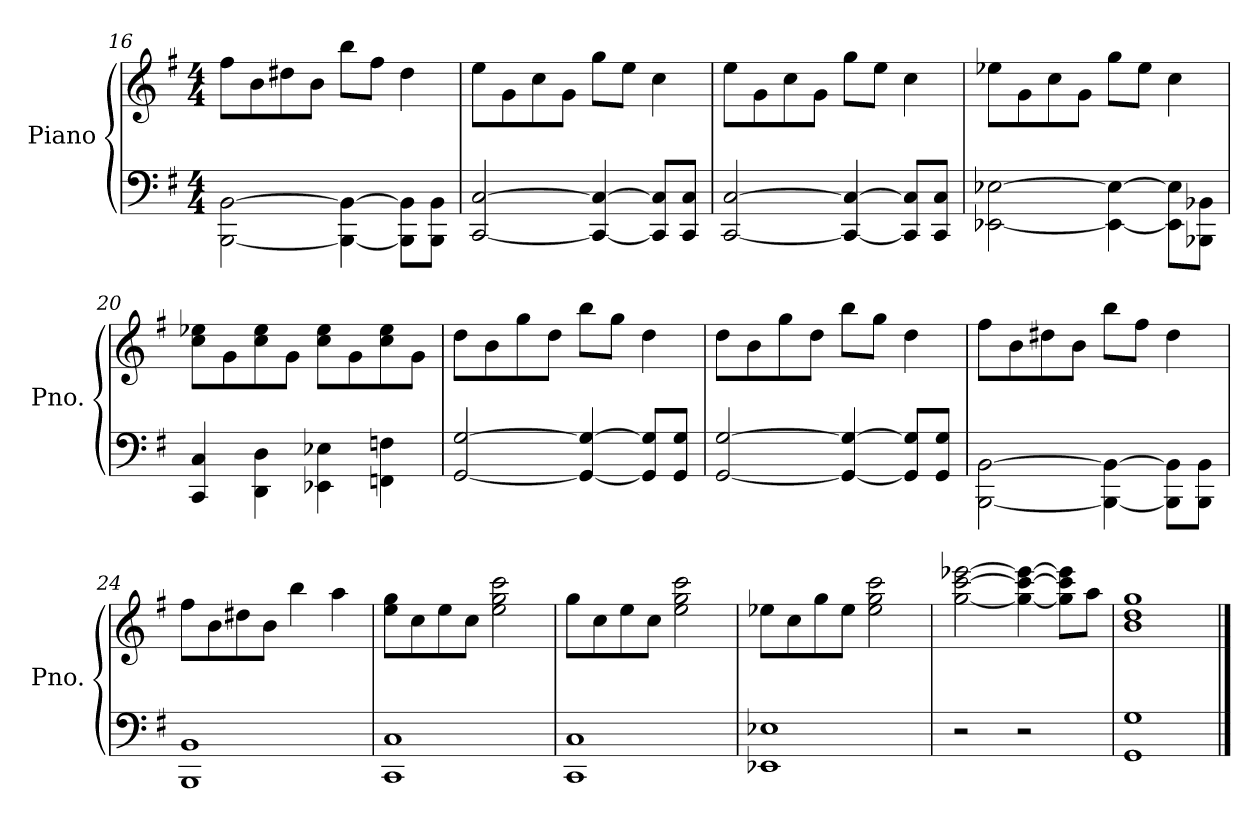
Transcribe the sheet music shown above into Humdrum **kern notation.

**kern	**kern
*part1	*part1
*staff2	*staff1
*I"Piano	*
*I'Pno.	*
*clefF4	*clefG2
*k[f#]	*k[f#]
*M4/4	*M4/4
=16	=16
[2BBB\ [2BB\	8ff#\L
.	8b\
.	8dd#X\
.	8b\J
4BBB\_ 4BB\_	8bb\L
.	8ff#\J
8BBB\] 8BB\]L	4dd#\
8BBB\ 8BB\J	.
=17	=17
[2CC/ [2C/	8ee\L
.	8g\
.	8cc\
.	8g\J
4CC/_ 4C/_	8gg\L
.	8ee\J
8CC/] 8C/]L	4cc\
8CC/ 8C/J	.
=18	=18
[2CC/ [2C/	8ee\L
.	8g\
.	8cc\
.	8g\J
4CC/_ 4C/_	8gg\L
.	8ee\J
8CC/] 8C/]L	4cc\
8CC/ 8C/J	.
!!LO:LB:g=z
=19	=19
[2EE-X\ [2E-X\	8ee-X\L
.	8g\
.	8cc\
.	8g\J
4EE-\_ 4E-\_	8gg\L
.	8ee-\J
8EE-\] 8E-\]L	4cc\
8BBB-X\ 8BB-X\J	.
=20	=20
4CC/ 4C/	8cc\ 8ee-X\L
.	8g\
4DD\ 4D\	8cc\ 8ee-\
.	8g\J
4EE-X\ 4E-X\	8cc\ 8ee-\L
.	8g\
4FFn\ 4Fn\	8cc\ 8ee-\
.	8g\J
=21	=21
[2GG/ [2G/	8dd\L
.	8b\
.	8gg\
.	8dd\J
4GG/_ 4G/_	8bb\L
.	8gg\J
8GG/] 8G/]L	4dd\
8GG/ 8G/J	.
=22	=22
[2GG/ [2G/	8dd\L
.	8b\
.	8gg\
.	8dd\J
4GG/_ 4G/_	8bb\L
.	8gg\J
8GG/] 8G/]L	4dd\
8GG/ 8G/J	.
=23	=23
[2BBB\ [2BB\	8ff#\L
.	8b\
.	8dd#X\
.	8b\J
4BBB\_ 4BB\_	8bb\L
.	8ff#\J
8BBB\] 8BB\]L	4dd#\
8BBB\ 8BB\J	.
!!LO:PB:g=z
=24	=24
1BBB 1BB	8ff#\L
.	8b\
.	8dd#X\
.	8b\J
.	4bb\
.	4aa\
=25	=25
1CC 1C	8ee\ 8gg\L
.	8cc\
.	8ee\
.	8cc\J
.	2ee\ 2gg\ 2ccc\
=26	=26
1CC 1C	8gg\L
.	8cc\
.	8ee\
.	8cc\J
.	2ee\ 2gg\ 2ccc\
=27	=27
1EE-X 1E-X	8ee-X\L
.	8cc\
.	8gg\
.	8ee-\J
.	2ee-\ 2gg\ 2ccc\
=28	=28
2r	[2gg\ [2ccc\ [2eee-X\
2r	4gg\_ 4ccc\_ 4eee-\_
.	8gg\] 8ccc\] 8eee-\]L
.	8aa\J
=29	=29
1GG 1G	1b 1dd 1gg
==	==
*-	*-
